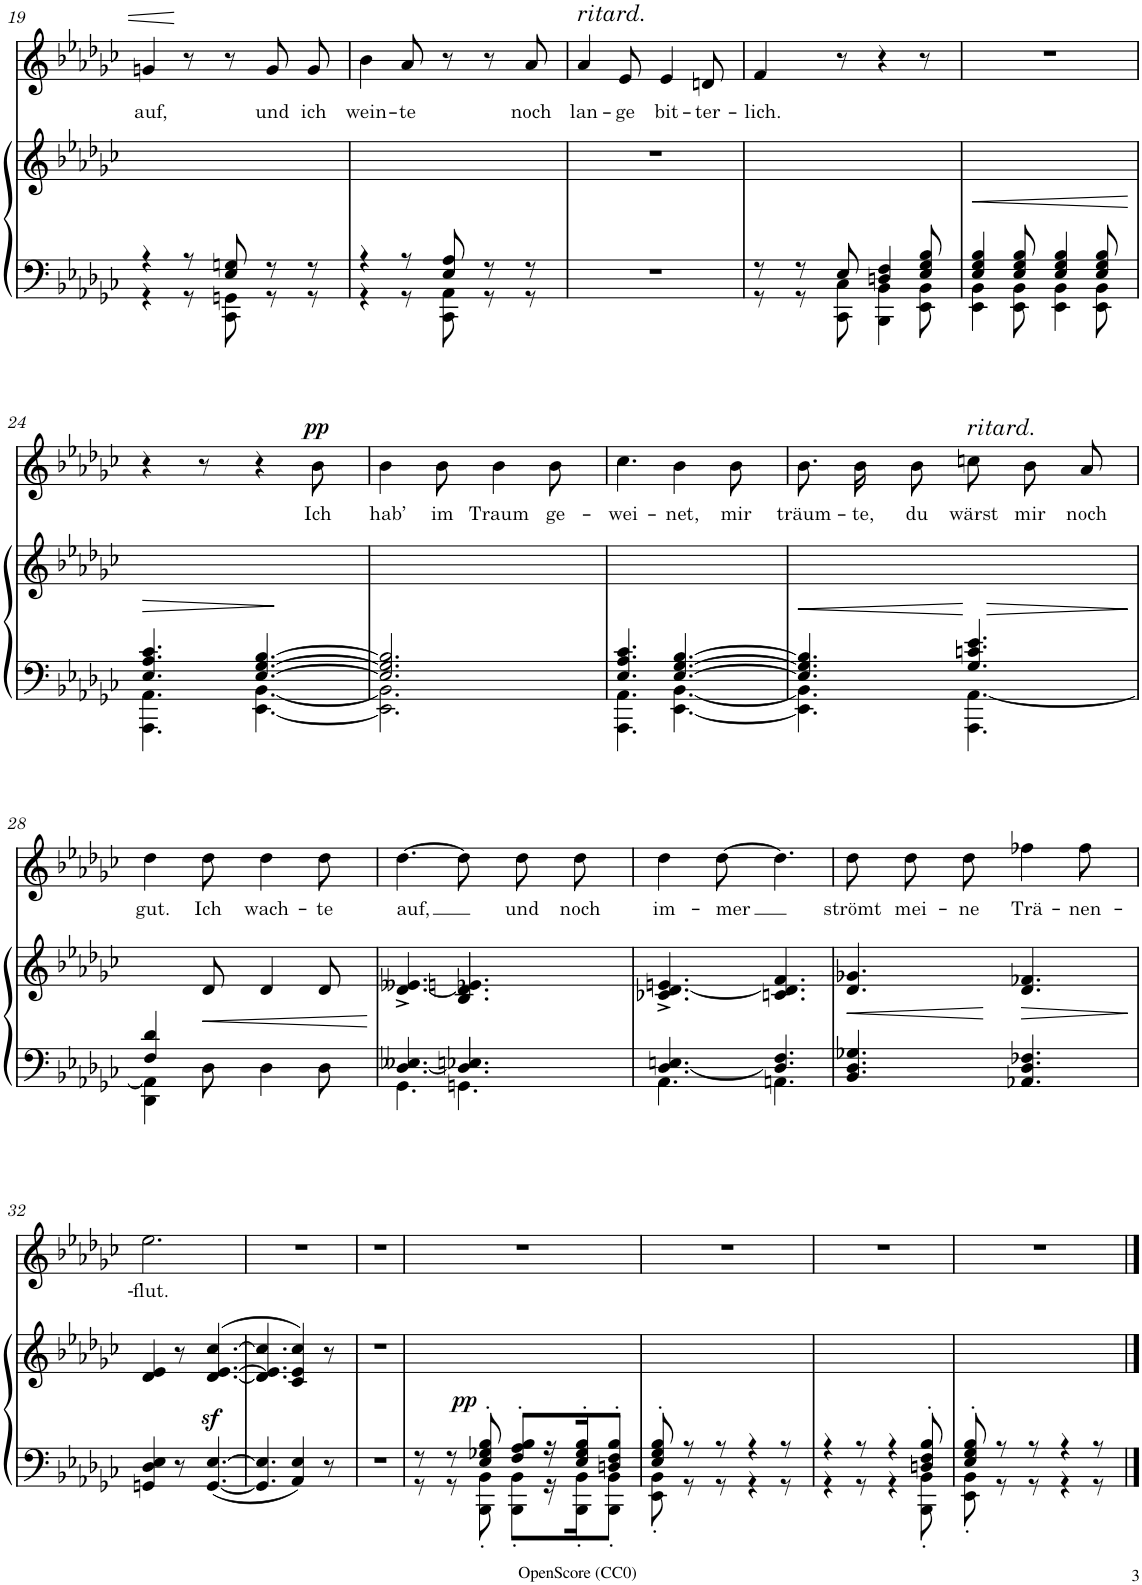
**kern	**kern	**dynam	**kern	**text	**dynam
*part2	*part2	*part2	*part1	*part1	*part1
*staff3	*staff2	*staff2/3	*staff1	*staff1	*staff1
*I"Piano	*	*	*I"Voice	*	*
*I'Pno	*	*	*	*	*
!!LO:PB:g=z
*clefF4	*clefG2	*	*clefG2	*	*
*k[b-e-a-d-g-c-]	*k[b-e-a-d-g-c-]	*	*k[b-e-a-d-g-c-]	*	*
*M6/8	*M6/8	*	*M6/8	*	*
=19	=19	=19	=19	=19	=19
*^	*	*	*	*	*
!	!	!	!	!	!LO:LY:b	!
4r	4r	2.ryy	.	4gn/	auf,	.
8r	8r	.	.	8r	.	.
8E-/ 8Gn/	8CC-\ 8GGn\	.	.	8r	.	.
!	!	!	!	!	!LO:LY:b	!
8r	8r	.	.	8g/L	und	.
!	!	!	!	!	!LO:LY:b	!
8r	8r	.	.	8g/J	ich	.
=20	=20	=20	=20	=20	=20	=20
!	!	!	!	!	!LO:LY:b	!
4r	4r	2.ryy	.	4b-\	wein-	.
!	!	!	!	!	!LO:LY:b	!
8r	8r	.	.	8a-/	-te	.
8E-/ 8A-/	8CC-\ 8AA-\	.	.	8r	.	.
8r	8r	.	.	8r	.	.
!	!	!	!	!	!LO:LY:b	!
8r	8r	.	.	8a-/	noch	.
=21	=21	=21	=21	=21	=21	=21
!	!	!	!	!LO:TX:a:i:t=ritard.	!	!
!	!	!	!	!	!LO:LY:b	!
*v	*v	*	*	*	*	*
2.r	2.r	.	4a-/	lan-	.
!	!	!	!	!LO:LY:b	!
.	.	.	8e-/	-ge	.
!	!	!	!	!LO:LY:b	!
.	.	.	4e-/	bit-	.
!	!	!	!	!LO:LY:b	!
.	.	.	8dn/	-ter-	.
=22	=22	=22	=22	=22	=22
*^	*	*	*	*	*
!	!	!	!	!	!LO:LY:b	!
8r	8r	2.ryy	.	4f/	-lich.	.
8r	8r	.	.	.	.	.
8E-/	8CC-\ 8C-\	.	.	8r	.	.
4Dn/ 4F/	4BBB-\ 4BB-\	.	.	4r	.	.
8E-/ 8G-/ 8B-/	8EE-\ 8BB-\	.	.	8r	.	.
=23	=23	=23	=23	=23	=23	=23
!	!	!	!LO:HP:b	!	!	!
4E-/ 4G-/ 4B-/	4EE-\ 4BB-\	2.ryy	<	2.r	.	.
8E-/ 8G-/ 8B-/	8EE-\ 8BB-\	.	.	.	.	.
4E-/ 4G-/ 4B-/	4EE-\ 4BB-\	.	.	.	.	.
8E-/ 8G-/ 8B-/	8EE-\ 8BB-\	.	.	.	.	.
*v	*v	*	*	*	*	*
.	.	[	.	.	.
!!LO:LB:g=z
=24	=24	=24	=24	=24	=24
*^	*	*	*	*	*
!	!	!	!LO:HP:b	!	!	!
4.E-/ 4.A-/ 4.c-/	4.AAA-\ 4.AA-\	2ryy	>	4r	.	.
.	.	.	.	8r	.	.
[4.E-/ [4.G-/ [4.B-/	[4.EE-\ [4.BB-\	.	.	4r	.	.
.	.	4ryy	]	.	.	.
!	!	!	!	!	!LO:LY:b	!LO:DY:a
.	.	.	.	8b-\	Ich	pp
=25	=25	=25	=25	=25	=25	=25
!	!	!	!	!	!LO:LY:b	!
2.E-/] 2.G-/] 2.B-/]	2.EE-\] 2.BB-\]	2.ryy	.	4b-\	hab’	.
!	!	!	!	!	!LO:LY:b	!
.	.	.	.	8b-\	im	.
!	!	!	!	!	!LO:LY:b	!
.	.	.	.	4b-\	Traum	.
!	!	!	!	!	!LO:LY:b	!
.	.	.	.	8b-\	ge-	.
=26	=26	=26	=26	=26	=26	=26
!	!	!	!	!	!LO:LY:b	!
4.E-/ 4.A-/ 4.c-/	4.AAA-\ 4.AA-\	2.ryy	.	4.cc-\	-wei-	.
!	!	!	!	!	!LO:LY:b	!
[4.E-/ [4.G-/ [4.B-/	[4.EE-\ [4.BB-\	.	.	4b-\	-net,	.
!	!	!	!	!	!LO:LY:b	!
.	.	.	.	8b-\	mir	.
=27	=27	=27	=27	=27	=27	=27
!	!	!	!LO:HP:b	!	!LO:LY:b	!
4.E-/] 4.G-/] 4.B-/]	4.EE-\] 4.BB-\]	4.ryy	<	8.b-\L	träum-	.
!	!	!	!	!	!LO:LY:b	!
.	.	.	.	16b-\K	-te,	.
!	!	!	!	!	!LO:LY:b	!
.	.	.	.	8b-\J	du	.
!	!	!	!	!LO:TX:a:i:t=ritard.	!	!
!	!	!	!LO:HP:n=1:b	!	!LO:LY:b	!
4.G-/ 4.cn/ 4.e-/	4.AAA-\ [4.AA-\	4.ryy	[ >	8ccn\L	wärst	.
!	!	!	!	!	!LO:LY:b	!
.	.	.	.	8b-\	mir	.
!	!	!	!	!	!LO:LY:b	!
.	.	.	.	8a-\J	noch	.
*v	*v	*	*	*	*	*
.	.	]	.	.	.
!!LO:LB:g=z
=28	=28	=28	=28	=28	=28
*^	*	*	*	*	*
!	!	!	!	!	!LO:LY:b	!
4F/ 4d-/	4DD-\ 4AA-\]	4ryy	.	4dd-\	gut.	.
!	!	!	!LO:HP:b	!	!LO:LY:b	!
2ryy	8D-\	8d-/	<	8dd-\	Ich	.
!	!	!	!	!	!LO:LY:b	!
.	4D-\	4d-/	.	4dd-\	wach-	.
!	!	!	!	!	!LO:LY:b	!
.	8D-\	8d-/	.	8dd-\	-te	.
*v	*v	*	*	*	*	*
.	.	[	.	.	.
=29	=29	=29	=29	=29	=29
*^	*^	*	*	*	*
*	*^	*	*	*	*	*	*
!	!	!	!	!	!	!	!LO:LY:b	!
[<4.D-/ 4.E--X/	4.GG-\	4.ryy	[<4.d-/^< 4.e--X/^<	4.ryy	.	[4.dd-\	auf,	.
4.D-/] 4.E-X/	4.GGn\	4.En/	4.B-/ 4.d-/] 4.e-X/	4.en/	.	8dd-\L]	.	.
!	!	!	!	!	!	!	!LO:LY:b	!
.	.	.	.	.	.	8dd-\	und	.
!	!	!	!	!	!	!	!LO:LY:b	!
.	.	.	.	.	.	8dd-\J	noch	.
*	*v	*v	*	*	*	*	*	*
*	*	*v	*v	*	*	*	*
=30	=30	=30	=30	=30	=30	=30
!	!	!	!	!	!LO:LY:b	!
[<4.D-/ 4.En/	4.AA-\	4.c-X/^ [<4.d-/^ 4.en/^	.	4dd-\	im-	.
!	!	!	!	!	!LO:LY:b	!
.	.	.	.	[8dd-\	-mer	.
4.D-/] 4.F/	4.AAn\	4.cn/ 4.d-/] 4.f/	.	4.dd-\]	.	.
=31	=31	=31	=31	=31	=31	=31
!	!	!	!LO:HP:b	!	!LO:LY:b	!
*v	*v	*	*	*	*	*
4.BB-/ 4.D-/ 4.G-X/	4.d-/ 4.g-X/	<	8dd-\L	strömt	.
!	!	!	!	!LO:LY:b	!
.	.	.	8dd-\	mei-	.
!	!	!	!	!LO:LY:b	!
.	.	.	8dd-\J	-ne	.
!	!	!LO:HP:n=1:b	!	!LO:LY:b	!
4.AA-X/ 4.D-/ 4.F-X/	4.d-/ 4.f-X/	[ >	4ff-X\	Trä-	.
!	!	!	!	!LO:LY:b	!
.	.	.	8ff-\	-nen-	.
.	.	]	.	.	.
!!LO:LB:g=z
=32	=32	=32	=32	=32	=32
!	!	!	!	!LO:LY:b	!
4GGn/ 4D-/ 4E-/	4d-/ 4e-/	.	2.ee-\	-flut.	.
8r	8r	.	.	.	.
[4.GG/ [4.E-/	(>[4.d-/z< [4.e-/z< [4.cc-/z<	.	.	.	.
=33	=33	=33	=33	=33	=33
4.GG/] 4.E-/]	4.d-/] 4.e-/] 4.cc-/]	.	2.r	.	.
4AA-/ 4E-/	4c-/ 4e-/ 4cc-/)	.	.	.	.
8r	8r	.	.	.	.
=34	=34	=34	=34	=34	=34
2.r	2.r	.	2.r	.	.
=35	=35	=35	=35	=35	=35
*^	*	*	*	*	*
8r	8r	4ryy	.	2.r	.	.
8r	8r	.	.	.	.	.
!	!	!	!LO:DY:b	!	!	!
8E-/' 8G-X/' 8B-/'	8BBB-\' 8BB-\'	2ryy	pp	.	.	.
8F/' 8A-/' 8B-/'L	8BBB-\' 8BB-\'L	.	.	.	.	.
16r	16r	.	.	.	.	.
16E-/' 16G-/' 16B-/'J	16BBB-\' 16BB-\'J	.	.	.	.	.
8Dn/' 8F/' 8B-/'J	8BBB-\' 8BB-\'J	.	.	.	.	.
=36	=36	=36	=36	=36	=36	=36
8E-/' 8G-/' 8B-/'	8EE-\' 8BB-\'	2.ryy	.	2.r	.	.
8r	8r	.	.	.	.	.
8r	8r	.	.	.	.	.
4r	4r	.	.	.	.	.
8r	8r	.	.	.	.	.
=37	=37	=37	=37	=37	=37	=37
4r	4r	2.ryy	.	2.r	.	.
8r	8r	.	.	.	.	.
4r	4r	.	.	.	.	.
8Dn/' 8F/' 8B-/'	8BBB-\' 8BB-\'	.	.	.	.	.
=38	=38	=38	=38	=38	=38	=38
8E-/' 8G-/' 8B-/'	8EE-\' 8BB-\'	2.ryy	.	2.r	.	.
8r	8r	.	.	.	.	.
8r	8r	.	.	.	.	.
4r	4r	.	.	.	.	.
8r	8r	.	.	.	.	.
*v	*v	*	*	*	*	*
==	==	==	==	==	==
*-	*-	*-	*-	*-	*-
